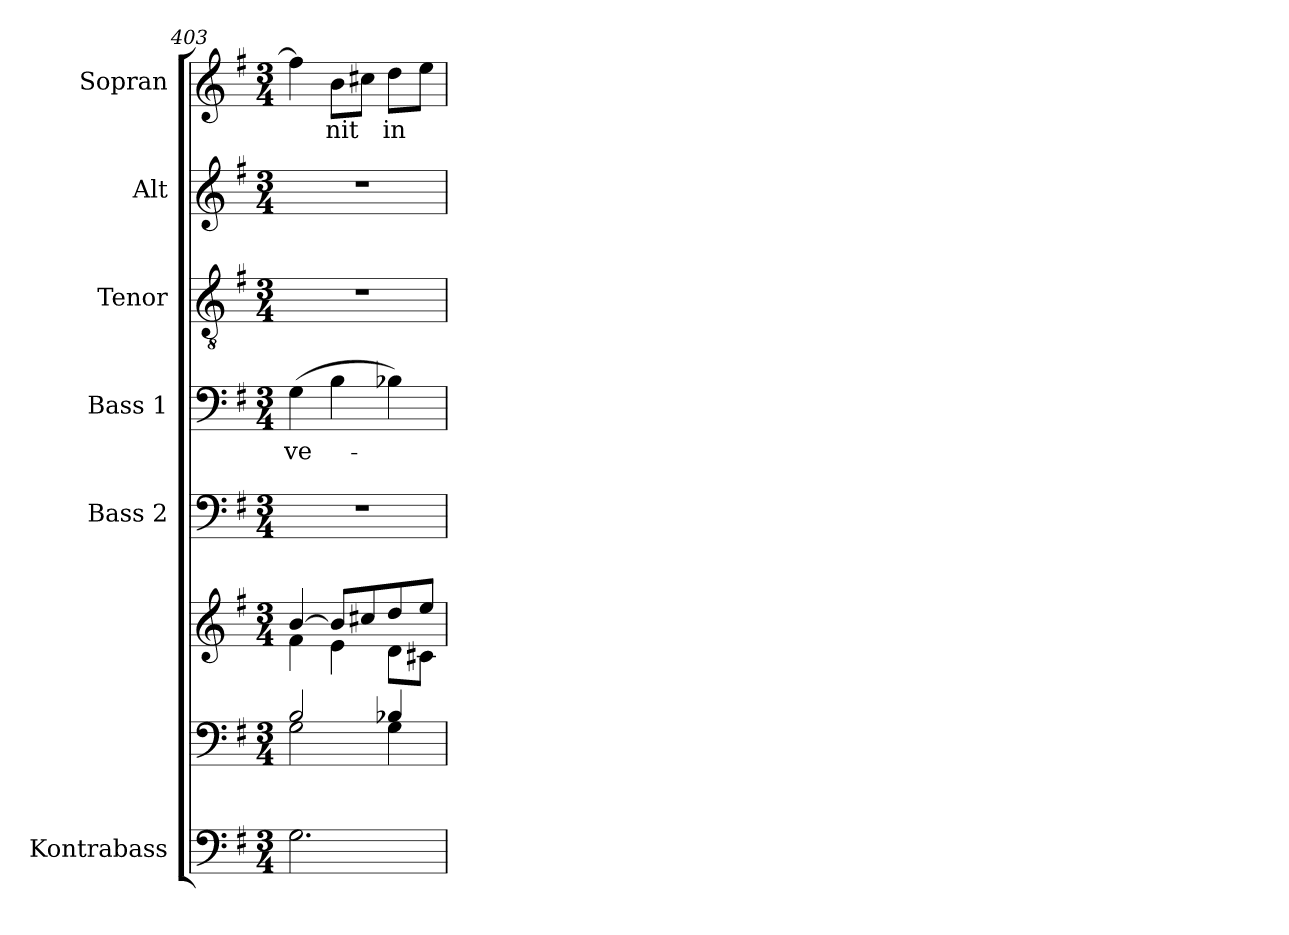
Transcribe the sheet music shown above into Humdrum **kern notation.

**kern	**kern	**kern	**kern	**kern	**text	**kern	**kern	**kern	**text
*part7	*part6	*part6	*part5	*part4	*part4	*part3	*part2	*part1	*part1
*staff8	*staff7	*staff6	*staff5	*staff4	*staff4	*staff3	*staff2	*staff1	*staff1
*I"Kontrabass	*	*	*I"Bass 2	*I"Bass 1	*	*I"Tenor	*I"Alt	*I"Sopran	*
*I'Kb.	*	*	*I'B. 2	*I'B. 1	*	*I'T.	*I'A.	*I'S.	*
*clefF4	*clefF4	*clefG2	*clefF4	*clefF4	*	*clefGv2	*clefG2	*clefG2	*
*ITrd7c12	*	*	*	*	*	*	*	*	*
*k[f#]	*k[f#]	*k[f#]	*k[f#]	*k[f#]	*	*k[f#]	*k[f#]	*k[f#]	*
*G:	*G:	*G:	*G:	*G:	*	*G:	*G:	*G:	*
*M3/4	*M3/4	*M3/4	*M3/4	*M3/4	*	*M3/4	*M3/4	*M3/4	*
=403	=403	=403	=403	=403	=403	=403	=403	=403	=403
*	*^	*^	*	*	*	*	*	*	*
!	!	!	!	!	!	!	!LO:LY:b	!	!	!	!
2.GG\	2B/	2G\	[>4b/	4f#\	2.r	(>4G\	ve-	2.r	2.r	4ff#\]	.
!	!	!	!	!	!	!	!	!	!	!	!LO:LY:b
.	.	.	8b/L]	4e\	.	4B\	.	.	.	8b\L	-nit
.	.	.	8cc#X/	.	.	.	.	.	.	8cc#X\J	.
!	!	!	!	!	!	!	!	!	!	!	!LO:LY:b
.	4B-X/	4G\	8dd/	8d\L	.	4B-X\)	.	.	.	8dd\L	in
.	.	.	8ee/J	8c#X\J	.	.	.	.	.	8ee\J	.
*	*v	*v	*	*	*	*	*	*	*	*	*
*	*	*v	*v	*	*	*	*	*	*	*
=	=	=	=	=	=	=	=	=	=
*-	*-	*-	*-	*-	*-	*-	*-	*-	*-
